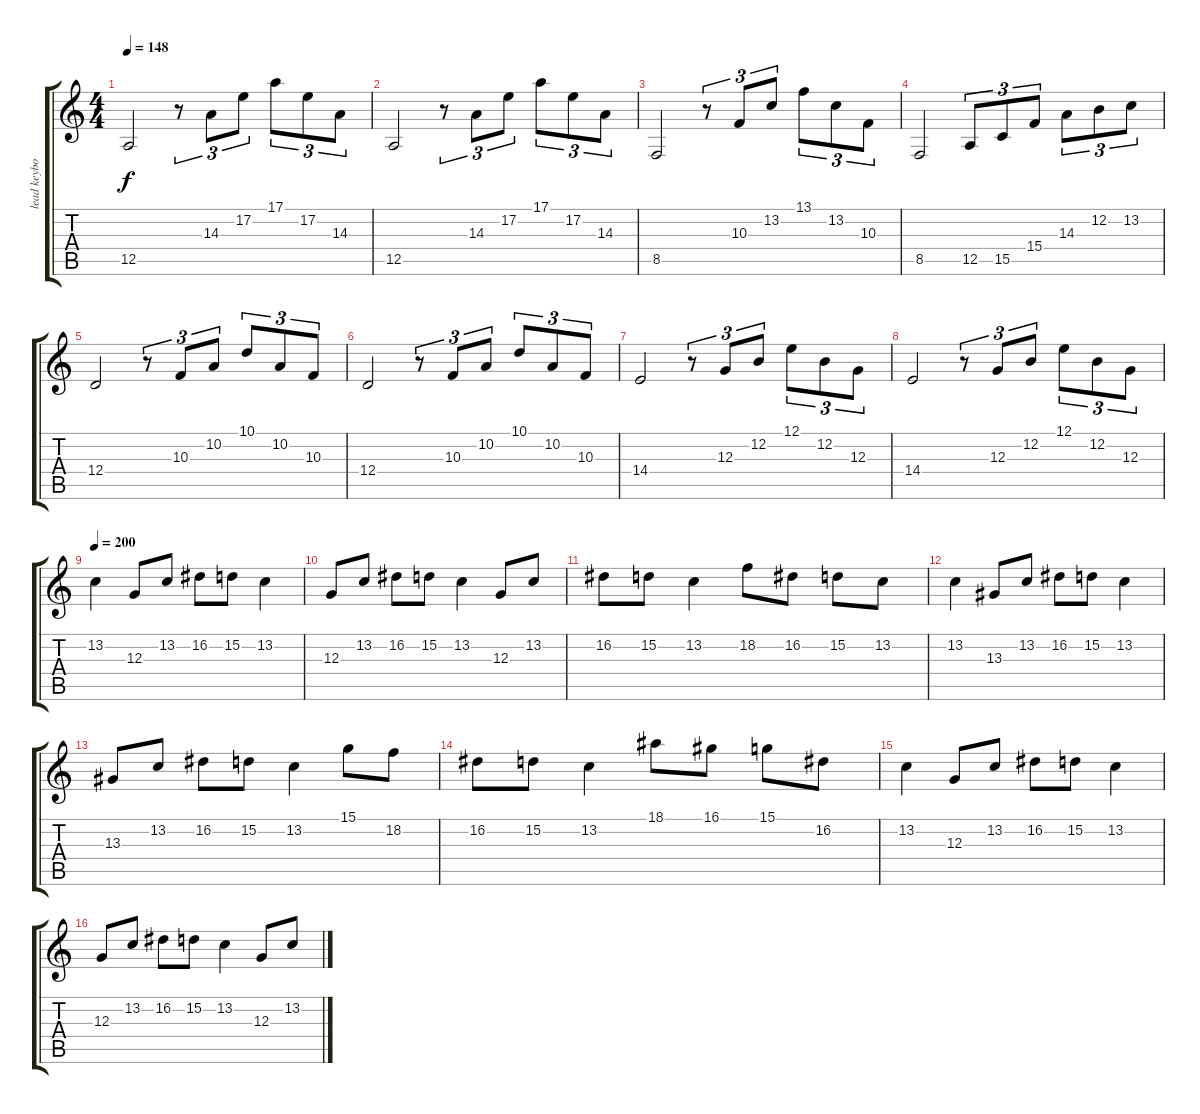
\track ("lead keyboard" "lead keybo") {instrument acousticgrandpiano}
\staff {score tabs}
\tuning (E4 B3 G3 D3 A2 E2) {hide}
\ts (4 4)
\tempo 148
\clef g2
\ks c
12.5.2{dy f} r.8{tu (3 2)} 14.3.8{tu (3 2)} 17.2.8{tu (3 2)} 17.1.8{tu (3 2)} 17.2.8{tu (3 2)} 14.3.8{tu (3 2)} |
12.5.2 r.8{tu (3 2)} 14.3.8{tu (3 2)} 17.2.8{tu (3 2)} 17.1.8{tu (3 2)} 17.2.8{tu (3 2)} 14.3.8{tu (3 2)} |
8.5.2 r.8{tu (3 2)} 10.3.8{tu (3 2)} 13.2.8{tu (3 2)} 13.1.8{tu (3 2)} 13.2.8{tu (3 2)} 10.3.8{tu (3 2)} |
8.5.2 12.5.8{tu (3 2)} 15.5.8{tu (3 2)} 15.4.8{tu (3 2)} 14.3.8{tu (3 2)} 12.2.8{tu (3 2)} 13.2.8{tu (3 2)} |
12.4.2 r.8{tu (3 2)} 10.3.8{tu (3 2)} 10.2.8{tu (3 2)} 10.1.8{tu (3 2)} 10.2.8{tu (3 2)} 10.3.8{tu (3 2)} |
12.4.2 r.8{tu (3 2)} 10.3.8{tu (3 2)} 10.2.8{tu (3 2)} 10.1.8{tu (3 2)} 10.2.8{tu (3 2)} 10.3.8{tu (3 2)} |
14.4.2 r.8{tu (3 2)} 12.3.8{tu (3 2)} 12.2.8{tu (3 2)} 12.1.8{tu (3 2)} 12.2.8{tu (3 2)} 12.3.8{tu (3 2)} |
14.4.2 r.8{tu (3 2)} 12.3.8{tu (3 2)} 12.2.8{tu (3 2)} 12.1.8{tu (3 2)} 12.2.8{tu (3 2)} 12.3.8{tu (3 2)} |
\tempo 200
13.2.4 12.3.8 13.2.8 16.2.8 15.2.8 13.2.4 |
12.3.8 13.2.8 16.2.8 15.2.8 13.2.4 12.3.8 13.2.8 |
16.2.8 15.2.8 13.2.4 18.2.8 16.2.8 15.2.8 13.2.8 |
13.2.4 13.3.8 13.2.8 16.2.8 15.2.8 13.2.4 |
13.3.8 13.2.8 16.2.8 15.2.8 13.2.4 15.1.8 18.2.8 |
16.2.8 15.2.8 13.2.4 18.1.8 16.1.8 15.1.8 16.2.8 |
13.2.4 12.3.8 13.2.8 16.2.8 15.2.8 13.2.4 |
12.3.8 13.2.8 16.2.8 15.2.8 13.2.4 12.3.8 13.2.8
